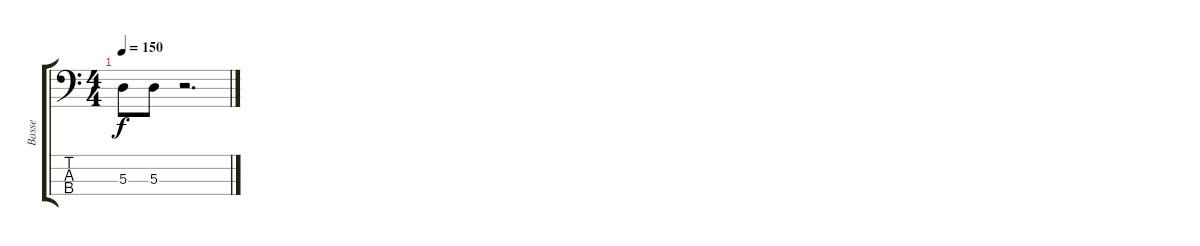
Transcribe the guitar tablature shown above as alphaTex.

\track ("Basse" "Basse") {instrument electricbassfinger}
\staff {score tabs}
\tuning (G2 D2 A1 E1) {hide}
\ts (4 4)
\tempo 150
\clef f4
\ks c
5.3.8{dy f} 5.3.8 r.2{d}
